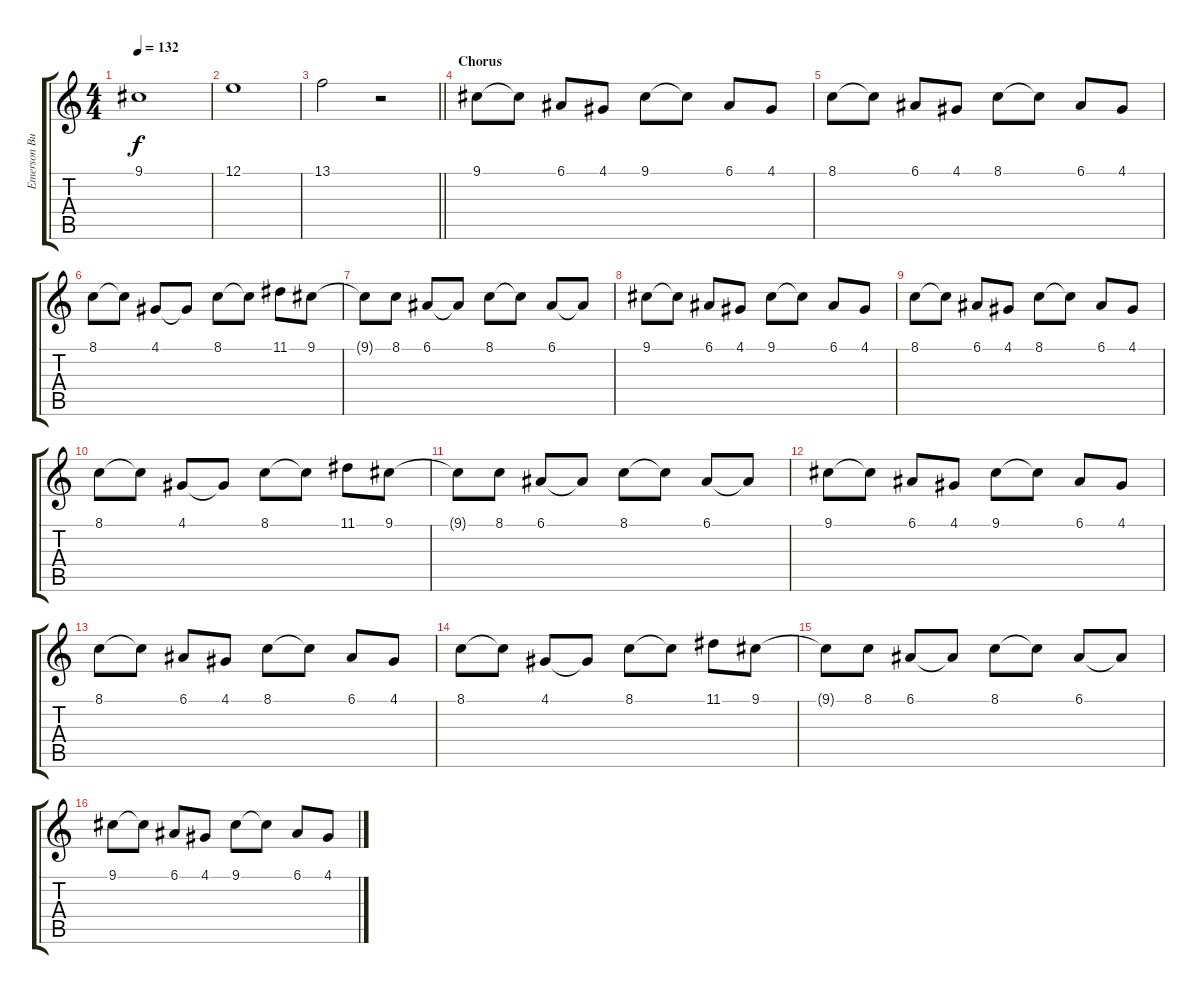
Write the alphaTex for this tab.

\track ("Emerson Burton (Keyboard)" "Emerson Bu") {instrument pad4choir}
\staff {score tabs}
\tuning (E4 B3 G3 D3 A2 E2) {hide}
\ts (4 4)
\tempo 132
\clef g2
\ks c
9.1.1{dy f} |
12.1.1 |
\barLineRight lightlight
13.1.2 r.2{volume 10} |
\section ("" "Chorus")
9.1.8 9.1{t}.8 6.1.8 4.1.8 9.1.8 9.1{t}.8 6.1.8 4.1.8 |
8.1.8 8.1{t}.8 6.1.8 4.1.8 8.1.8 8.1{t}.8 6.1.8 4.1.8 |
8.1.8 8.1{t}.8 4.1.8 4.1{t}.8 8.1.8 8.1{t}.8 11.1.8 9.1.8 |
9.1{t}.8 8.1.8 6.1.8 6.1{t}.8 8.1.8 8.1{t}.8 6.1.8 6.1{t}.8 |
9.1.8 9.1{t}.8 6.1.8 4.1.8 9.1.8 9.1{t}.8 6.1.8 4.1.8 |
8.1.8 8.1{t}.8 6.1.8 4.1.8 8.1.8 8.1{t}.8 6.1.8 4.1.8 |
8.1.8 8.1{t}.8 4.1.8 4.1{t}.8 8.1.8 8.1{t}.8 11.1.8 9.1.8 |
9.1{t}.8 8.1.8 6.1.8 6.1{t}.8 8.1.8 8.1{t}.8 6.1.8 6.1{t}.8 |
9.1.8 9.1{t}.8 6.1.8 4.1.8 9.1.8 9.1{t}.8 6.1.8 4.1.8 |
8.1.8 8.1{t}.8 6.1.8 4.1.8 8.1.8 8.1{t}.8 6.1.8 4.1.8 |
8.1.8 8.1{t}.8 4.1.8 4.1{t}.8 8.1.8 8.1{t}.8 11.1.8 9.1.8 |
9.1{t}.8 8.1.8 6.1.8 6.1{t}.8 8.1.8 8.1{t}.8 6.1.8 6.1{t}.8 |
9.1.8 9.1{t}.8 6.1.8 4.1.8 9.1.8 9.1{t}.8 6.1.8 4.1.8
